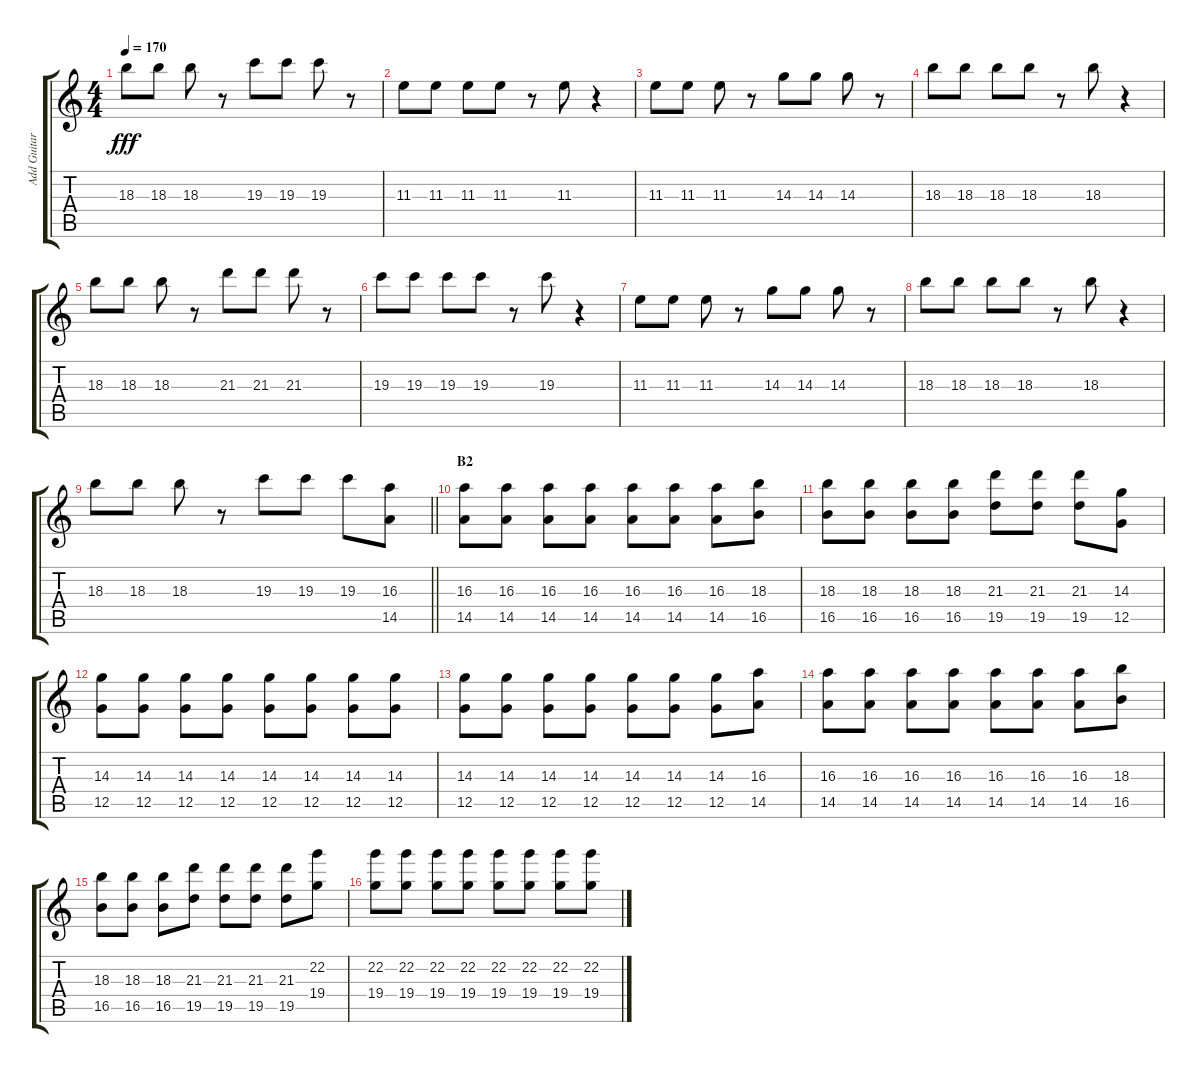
\track ("Add Guitar" "Add Guitar") {instrument electricguitarjazz}
\staff {score tabs}
\tuning (D4 A3 F3 C3 G2 C2) {hide}
\ts (4 4)
\tempo 170
\clef g2
\ks c
18.3.8{dy fff} 18.3.8 18.3.8 r.8 19.3.8 19.3.8 19.3.8 r.8 |
11.3.8 11.3.8 11.3.8 11.3.8 r.8 11.3.8 r.4 |
11.3.8 11.3.8 11.3.8 r.8 14.3.8 14.3.8 14.3.8 r.8 |
18.3.8 18.3.8 18.3.8 18.3.8 r.8 18.3.8 r.4 |
18.3.8 18.3.8 18.3.8 r.8 21.3.8 21.3.8 21.3.8 r.8 |
19.3.8 19.3.8 19.3.8 19.3.8 r.8 19.3.8 r.4 |
11.3.8 11.3.8 11.3.8 r.8 14.3.8 14.3.8 14.3.8 r.8 |
18.3.8 18.3.8 18.3.8 18.3.8 r.8 18.3.8 r.4 |
\barLineRight lightlight
18.3.8 18.3.8 18.3.8 r.8 19.3.8 19.3.8 19.3.8 (16.3 14.5).8{volume 12 balance 13} |
\section ("" "B2")
(16.3 14.5).8 (16.3 14.5).8 (16.3 14.5).8 (16.3 14.5).8 (16.3 14.5).8 (16.3 14.5).8 (16.3 14.5).8 (18.3 16.5).8 |
(18.3 16.5).8 (18.3 16.5).8 (18.3 16.5).8 (18.3 16.5).8 (21.3 19.5).8 (21.3 19.5).8 (21.3 19.5).8 (14.3 12.5).8 |
(14.3 12.5).8 (14.3 12.5).8 (14.3 12.5).8 (14.3 12.5).8 (14.3 12.5).8 (14.3 12.5).8 (14.3 12.5).8 (14.3 12.5).8 |
(14.3 12.5).8 (14.3 12.5).8 (14.3 12.5).8 (14.3 12.5).8 (14.3 12.5).8 (14.3 12.5).8 (14.3 12.5).8 (16.3 14.5).8 |
(16.3 14.5).8 (16.3 14.5).8 (16.3 14.5).8 (16.3 14.5).8 (16.3 14.5).8 (16.3 14.5).8 (16.3 14.5).8 (18.3 16.5).8 |
(18.3 16.5).8 (18.3 16.5).8 (18.3 16.5).8 (21.3 19.5).8 (21.3 19.5).8 (21.3 19.5).8 (21.3 19.5).8 (22.2 19.4).8 |
(22.2 19.4).8 (22.2 19.4).8 (22.2 19.4).8 (22.2 19.4).8 (22.2 19.4).8 (22.2 19.4).8 (22.2 19.4).8 (22.2 19.4).8
